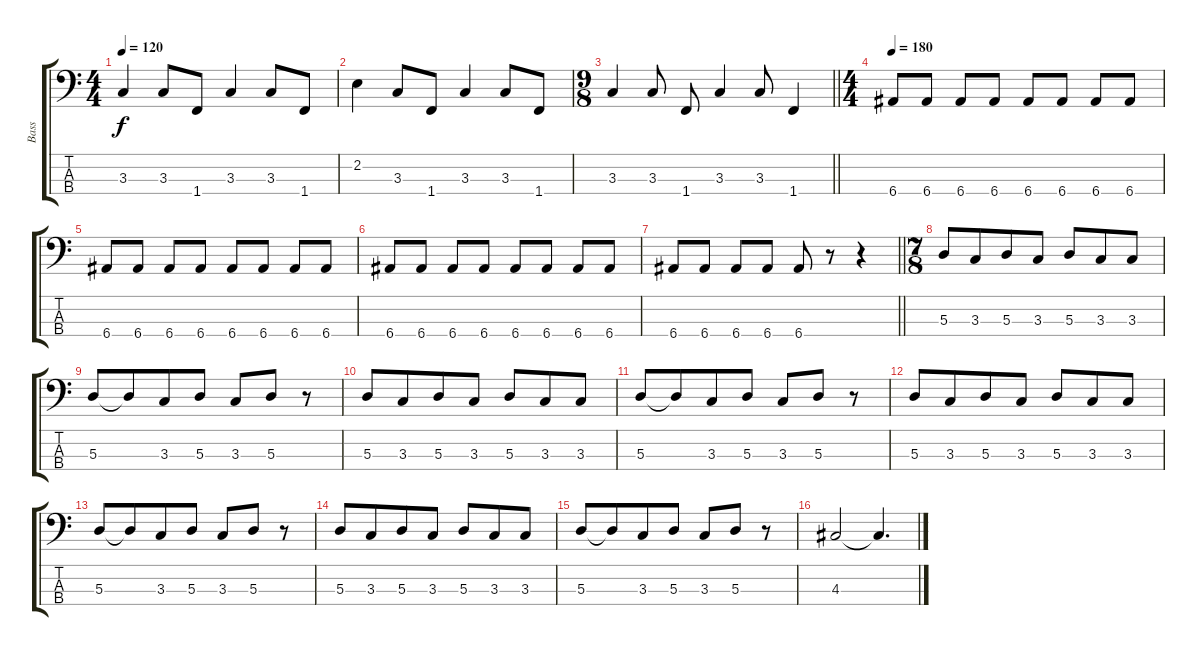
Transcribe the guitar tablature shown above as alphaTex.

\track ("Bass" "Bass") {instrument electricbasspick}
\staff {score tabs}
\tuning (G2 D2 A1 E1) {hide}
\ts (4 4)
\tempo 120
\clef f4
\ks c
3.3.4{dy f} 3.3.8 1.4.8 3.3.4 3.3.8 1.4.8 |
2.2.4 3.3.8 1.4.8 3.3.4 3.3.8 1.4.8 |
\ts (9 8)
\barLineRight lightlight
3.3.4 3.3.8 1.4.8 3.3.4 3.3.8 1.4.4 |
\ts (4 4)
\tempo 180
6.4.8{volume 13} 6.4.8{volume 8} 6.4.8{volume 13} 6.4.8 6.4.8 6.4.8 6.4.8 6.4.8 |
6.4.8 6.4.8 6.4.8 6.4.8 6.4.8 6.4.8 6.4.8 6.4.8 |
6.4.8 6.4.8 6.4.8 6.4.8 6.4.8 6.4.8 6.4.8 6.4.8 |
\barLineRight lightlight
6.4.8 6.4.8 6.4.8 6.4.8 6.4.8 r.8 r.4 |
\ts (7 8)
5.3.8 3.3.8 5.3.8 3.3.8 5.3.8 3.3.8 3.3.8 |
5.3.8 5.3{t}.8 3.3.8 5.3.8 3.3.8 5.3.8 r.8 |
5.3.8 3.3.8 5.3.8 3.3.8 5.3.8 3.3.8 3.3.8 |
5.3.8 5.3{t}.8 3.3.8 5.3.8 3.3.8 5.3.8 r.8 |
5.3.8 3.3.8 5.3.8 3.3.8 5.3.8 3.3.8 3.3.8 |
5.3.8 5.3{t}.8 3.3.8 5.3.8 3.3.8 5.3.8 r.8 |
5.3.8 3.3.8 5.3.8 3.3.8 5.3.8 3.3.8 3.3.8 |
5.3.8 5.3{t}.8 3.3.8 5.3.8 3.3.8 5.3.8 r.8 |
4.3.2 4.3{t}.4{d}
